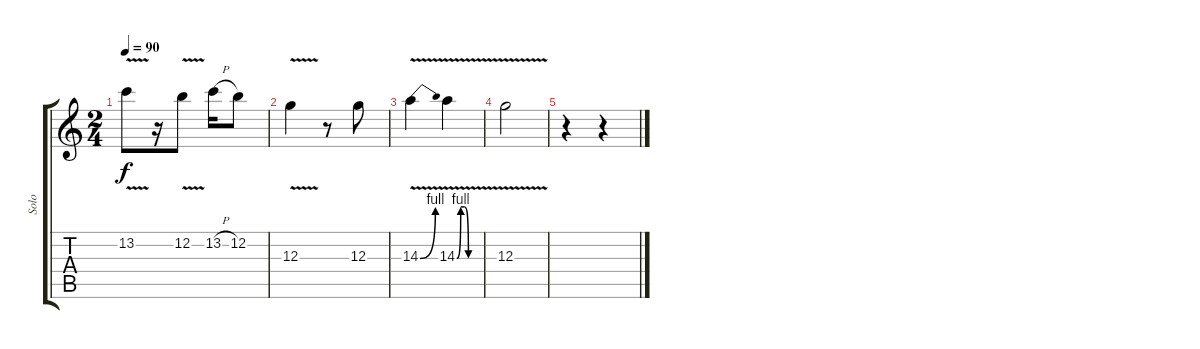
\track ("Solo" "Solo") {instrument overdrivenguitar}
\staff {score tabs}
\tuning (E4 B3 G3 D3 A2 E2) {hide}
\ts (2 4)
\tempo 90
\clef g2
\ks c
13.2{v}.8{dy f} r.16 12.2{v}.8 13.2{h}.16 12.2.8 |
12.3{v}.4 r.8 12.3.8 |
14.3{be (bend 0 0 60 4) v}.4 14.3{be (custom 0 0 10 4 20 4 30 0 60 0) v}.4 |
12.3{v}.2 |
r.4 r.4
